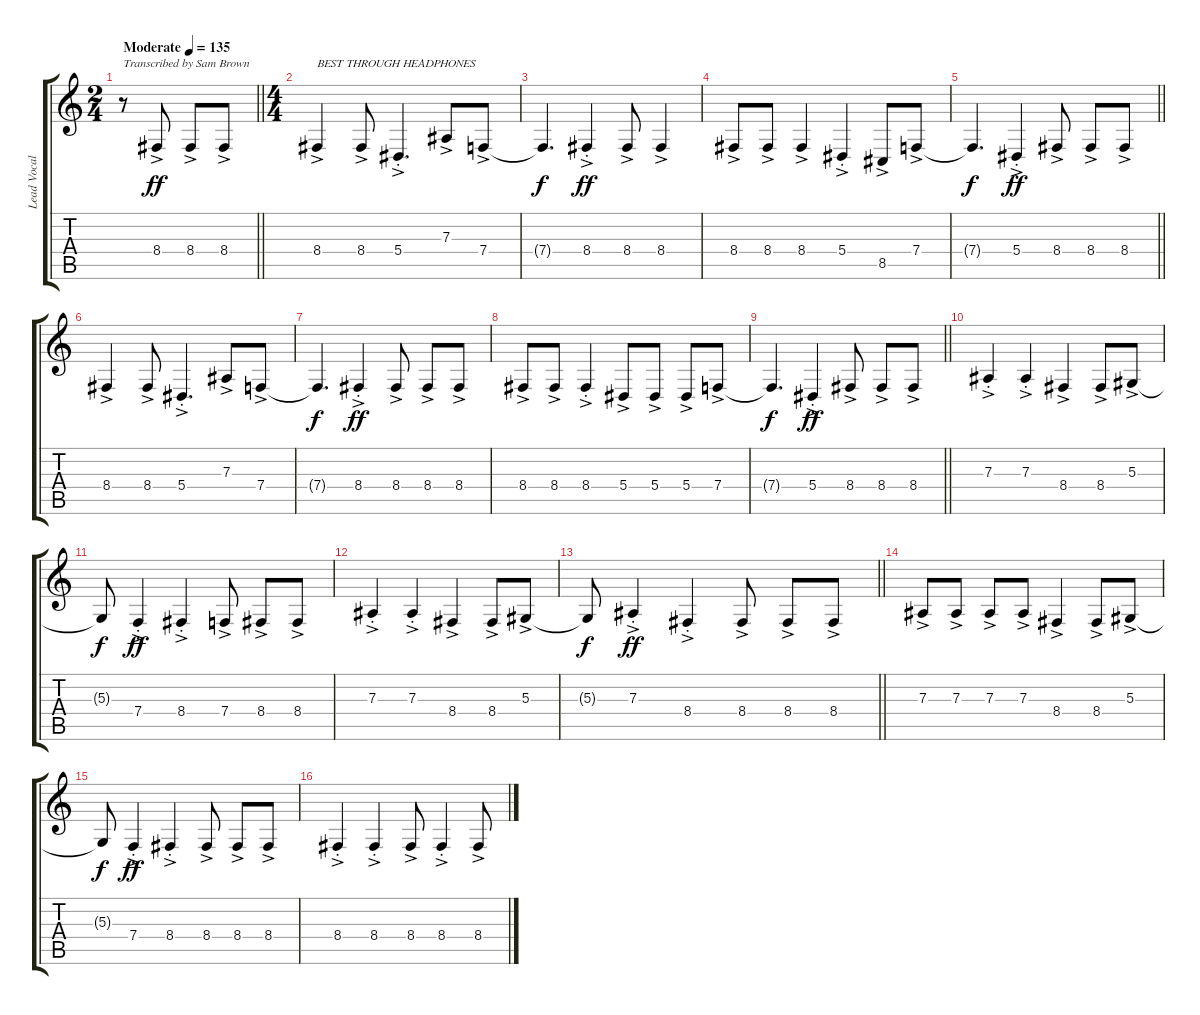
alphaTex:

\track ("Lead Vocals" "Lead Vocal") {instrument harmonica}
\staff {score tabs}
\tuning (C4 G3 Eb3 Bb2 F2 C2) {hide}
\ts (2 4)
\tempo (135 "Moderate")
\clef g2
\barLineRight lightlight
\ks c
r.8{txt "Transcribed by Sam Brown" dy ff instrument harmonica} 8.4{ac}.8 8.4{ac}.8 8.4{ac}.8 |
\ts (4 4)
\section ("" "")
8.4{ac}.4{txt "BEST THROUGH HEADPHONES"} 8.4{ac}.8 5.4{ac st}.4{d} 7.3{ac}.8 7.4{ac}.8 |
7.4{t}.4{d dy f} 8.4{ac st}.4{dy ff} 8.4{ac}.8 8.4{ac}.4 |
8.4{ac}.8 8.4{ac}.8 8.4{ac}.4 5.4{ac st}.4 8.5{ac}.8 7.4{ac}.8 |
\barLineRight lightlight
7.4{t}.4{d dy f} 5.4{ac st}.4{dy ff} 8.4{ac}.8 8.4{ac}.8 8.4{ac}.8 |
\section ("" "")
8.4{ac}.4 8.4{ac}.8 5.4{ac st}.4{d} 7.3{ac}.8 7.4{ac}.8 |
7.4{t}.4{d dy f} 8.4{ac st}.4{dy ff} 8.4{ac}.8 8.4{ac}.8 8.4{ac}.8 |
8.4{ac}.8 8.4{ac}.8 8.4{ac st}.4 5.4{ac}.8 5.4{ac}.8 5.4{ac}.8 7.4{ac}.8 |
\barLineRight lightlight
7.4{t}.4{d dy f} 5.4{ac st}.4{dy ff} 8.4{ac}.8 8.4{ac}.8 8.4{ac}.8 |
\section ("" "")
7.3{ac st}.4 7.3{ac st}.4 8.4{ac}.4 8.4{ac}.8 5.3{ac}.8 |
5.3{t}.8{dy f} 7.4{ac st}.4{dy ff} 8.4{ac st}.4 7.4{ac}.8 8.4{ac}.8 8.4{ac}.8 |
7.3{ac st}.4 7.3{ac st}.4 8.4{ac}.4 8.4{ac}.8 5.3{ac}.8 |
\barLineRight lightlight
5.3{t}.8{dy f} 7.3{ac st}.4{dy ff} 8.4{ac st}.4 8.4{ac}.8 8.4{ac}.8 8.4{ac}.8 |
\section ("" "")
7.3{ac}.8 7.3{ac}.8 7.3{ac}.8 7.3{ac}.8 8.4{ac}.4 8.4{ac}.8 5.3{ac}.8 |
5.3{t}.8{dy f} 7.4{ac st}.4{dy ff} 8.4{ac st}.4 8.4{ac}.8 8.4{ac}.8 8.4{ac}.8 |
8.4{ac st}.4 8.4{ac st}.4 8.4{ac}.8 8.4{ac st}.4 8.4{ac}.8
